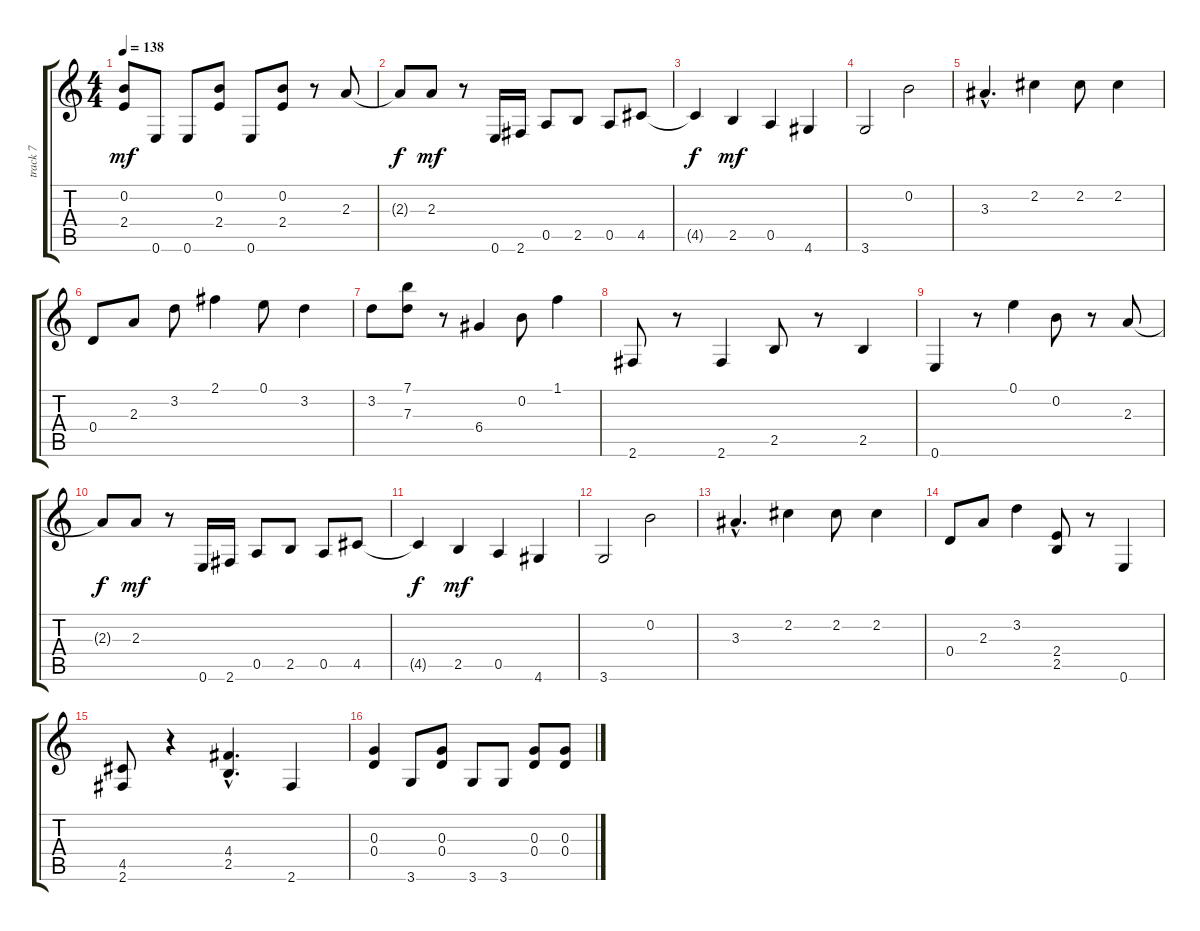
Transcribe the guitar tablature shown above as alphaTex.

\track ("track 7 " "track 7 ") {instrument overdrivenguitar}
\staff {score tabs}
\tuning (E4 B3 G3 D3 A2 E2) {hide}
\ts (4 4)
\tempo 138
\clef g2
\ks c
(0.2 2.4).8{dy mf} 0.6.8 0.6.8 (0.2 2.4).8 0.6.8 (0.2 2.4).8 r.8 2.3.8 |
2.3{t}.8{dy f} 2.3.8{dy mf} r.8 0.6.16 2.6.16 0.5.8 2.5.8 0.5.8 4.5.8 |
4.5{t}.4{dy f} 2.5.4{dy mf} 0.5.4 4.6.4 |
3.6.2 0.2.2 |
3.3{hac}.4{d} 2.2.4 2.2.8 2.2.4 |
0.4.8 2.3.8 3.2.8 2.1.4 0.1.8 3.2.4 |
3.2.8 (7.1 7.3).8 r.8 6.4.4 0.2.8 1.1.4 |
2.6.8 r.8 2.6.4 2.5.8 r.8 2.5.4 |
0.6.4 r.8 0.1.4 0.2.8 r.8 2.3.8 |
2.3{t}.8{dy f} 2.3.8{dy mf} r.8 0.6.16 2.6.16 0.5.8 2.5.8 0.5.8 4.5.8 |
4.5{t}.4{dy f} 2.5.4{dy mf} 0.5.4 4.6.4 |
3.6.2 0.2.2 |
3.3{hac}.4{d} 2.2.4 2.2.8 2.2.4 |
0.4.8 2.3.8 3.2.4 (2.4 2.5).8 r.8 0.6.4 |
(4.5 2.6).8 r.4 (4.4{hac} 2.5{hac}).4{d} 2.6.4 |
(0.3 0.4).4 3.6.8 (0.3 0.4).8 3.6.8 3.6.8 (0.3 0.4).8 (0.3 0.4).8
